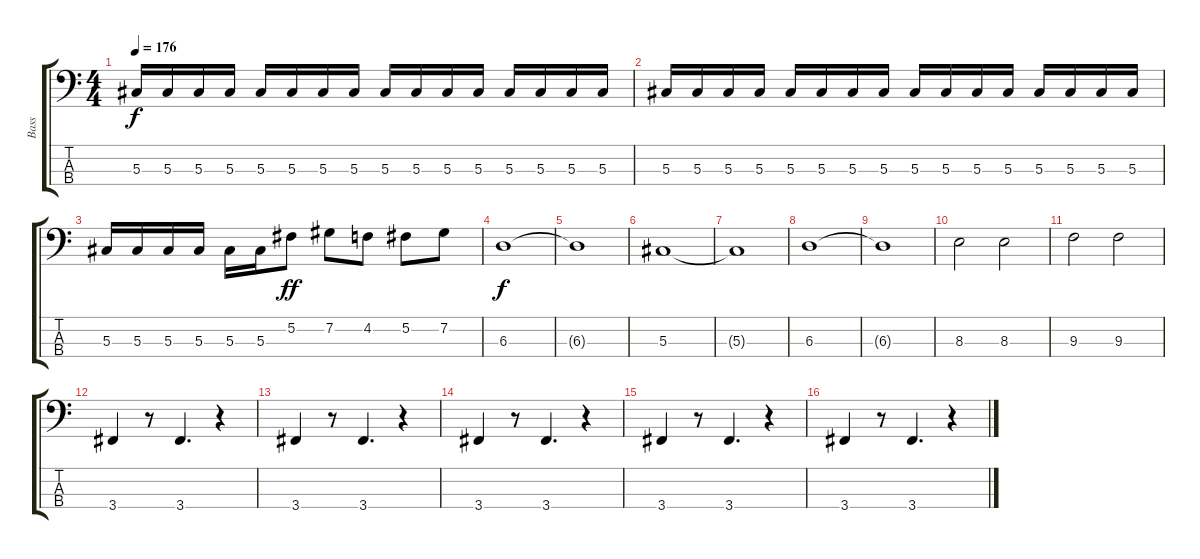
\track ("Bass" "Bass") {instrument electricbassfinger}
\staff {score tabs}
\tuning (Gb2 Db2 Ab1 Eb1) {hide}
\ts (4 4)
\tempo 176
\clef f4
\ks c
5.3.16{dy f} 5.3.16 5.3.16 5.3.16 5.3.16 5.3.16 5.3.16 5.3.16 5.3.16 5.3.16 5.3.16 5.3.16 5.3.16 5.3.16 5.3.16 5.3.16 |
5.3.16 5.3.16 5.3.16 5.3.16 5.3.16 5.3.16 5.3.16 5.3.16 5.3.16 5.3.16 5.3.16 5.3.16 5.3.16 5.3.16 5.3.16 5.3.16 |
5.3.16 5.3.16 5.3.16 5.3.16 5.3.16 5.3.16 5.2.8{dy ff} 7.2.8 4.2.8 5.2.8 7.2.8 |
6.3.1{dy f} |
6.3{t}.1 |
5.3.1 |
5.3{t}.1 |
6.3.1 |
6.3{t}.1 |
8.3.2 8.3.2 |
9.3.2 9.3.2 |
3.4.4 r.8 3.4.4{d} r.4 |
3.4.4 r.8 3.4.4{d} r.4 |
3.4.4 r.8 3.4.4{d} r.4 |
3.4.4 r.8 3.4.4{d} r.4 |
3.4.4 r.8 3.4.4{d} r.4
